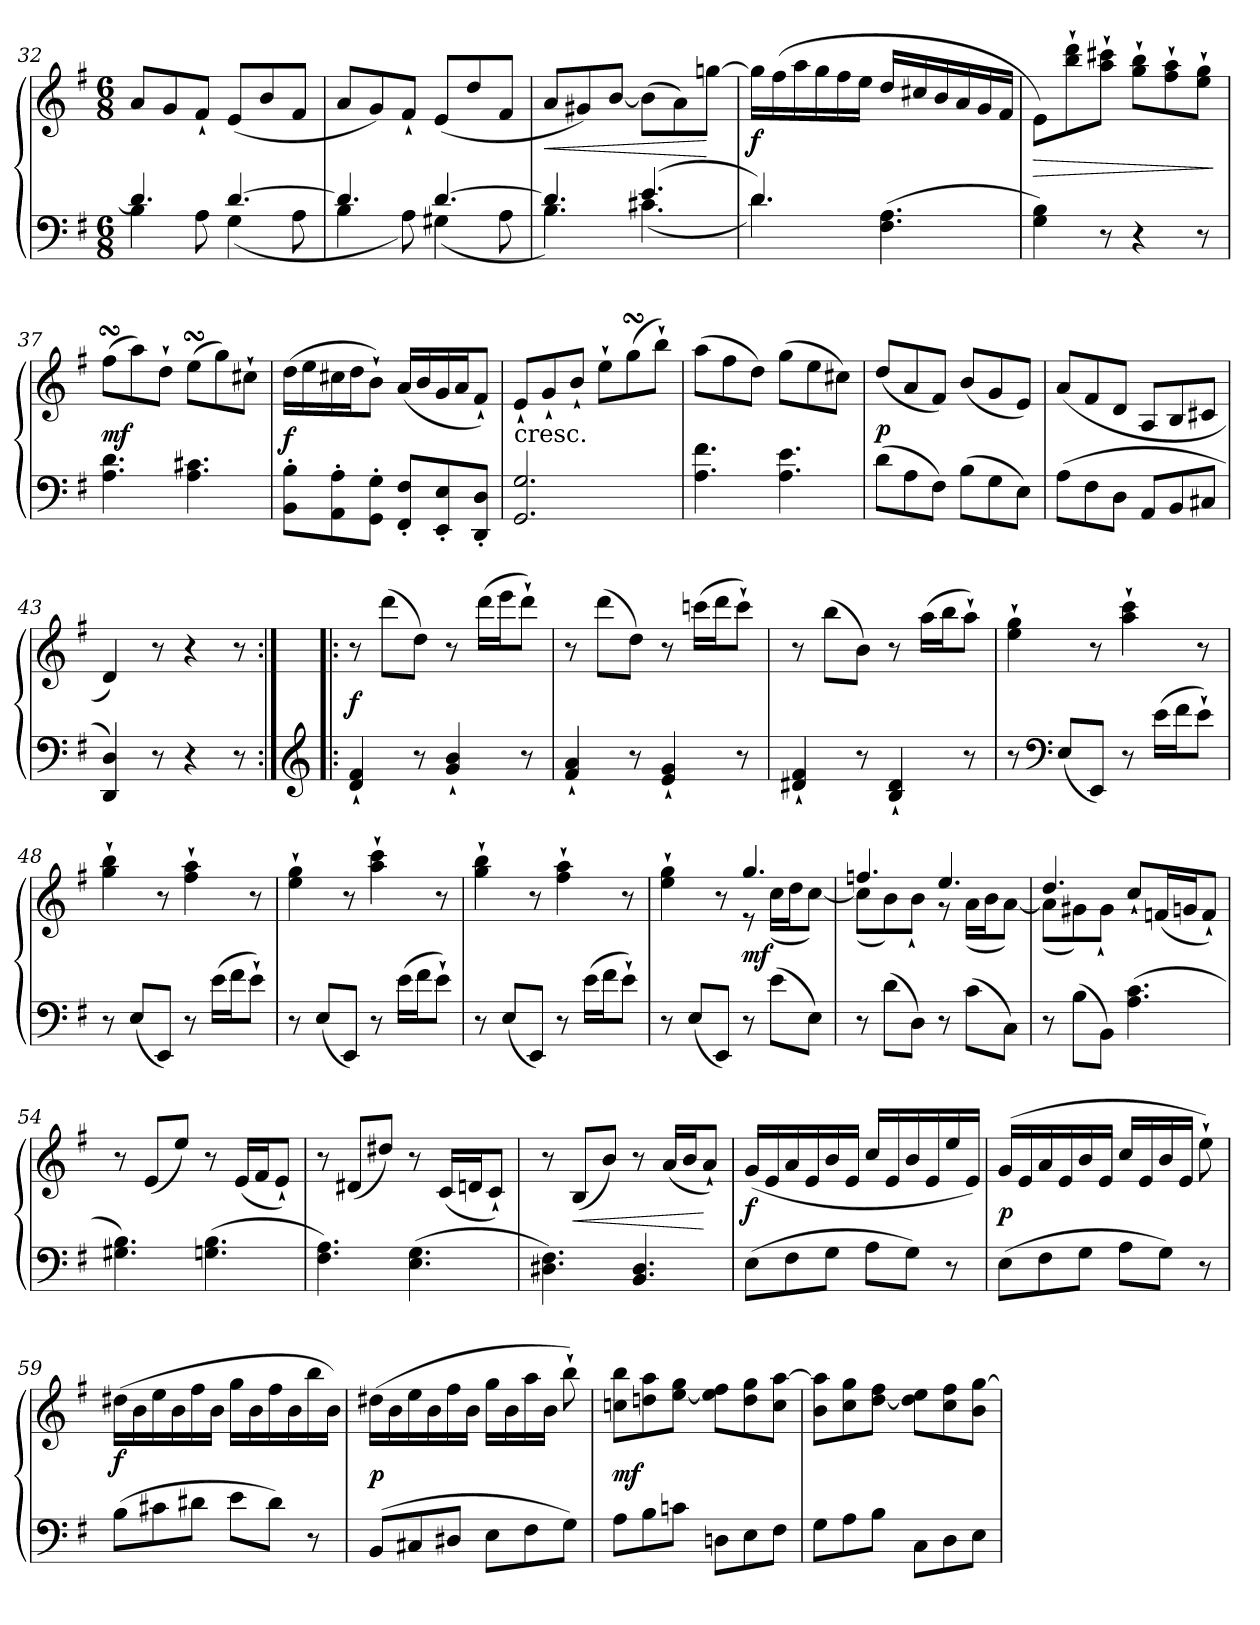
**kern	**kern	**dynam
*part1	*part1	*part1
*staff2	*staff1	*staff1/2
!!LO:LB:g=z
*clefF4	*clefG2	*
*k[f#]	*k[f#]	*
*G:	*G:	*
*M6/8	*M6/8	*
=32	=32	=32
*^	*	*
4.d]	4B	8aL	.
.	.	8g	.
.	8A	8f#`J	.
[4.d	(4G	(8eL	.
.	.	8b	.
.	8A	8f#J	.
=33	=33	=33	=33
4.d]	4B	8aL	.
.	.	8g)	.
.	8A)	8f#`J	.
[4.d	(4G#X	(8eL	.
.	.	8dd	.
.	8A	8f#J	.
=34	=34	=34	=34
4.d]	4.B)	8aL	<
.	.	8g#X)	.
.	.	[8bJ	.
(4.e	(4.c#X	(8bL]	.
.	.	8a)	.
.	.	[8ggnJ	[
=35	=35	=35	=35
4.d)	4.d)	16ggLL]	f
.	.	(16ff#	.
.	.	16aa	.
.	.	16gg	.
.	.	16ff#	.
.	.	16eeJJ	.
4.ryy	(4.F# 4.A	16ddLL	.
.	.	16cc#X	.
.	.	16b	.
.	.	16a	.
.	.	16g	.
.	.	16f#JJ	.
*v	*v	*	*
=36	=36	=36
4G 4B)	8eL)	>
.	8bb` 8ddd`	.
8r	8aa` 8ccc#X`J	.
4r	8gg` 8bb`L	.
.	8ff#` 8aa`	.
8r	8ee` 8gg`J	.
.	.	]
=37	=37	=37
4.A 4.d	(8ff#sSsSL	mf
.	8aa)	.
.	8dd`J	.
4.A 4.c#X	(8eesSSSL	.
.	8gg)	.
.	8cc#X`J	.
!!LO:LB:g=z
=38	=38	=38
8BB' 8B'L	(16ddLL	f
.	16ee	.
8AA' 8A'	16cc#X	.
.	16ddJ	.
8GG' 8G'J	8b`J)	.
8FF#' 8F#'L	(16aLL	.
.	16b	.
8EE' 8E'	16g	.
.	16aJ	.
8DD' 8D'J	8f#`J)	.
=39	=39	=39
!	!LO:TX:c:t=cresc.	!
2.GG 2.G	8e`L	.
.	8g`	.
.	8b`J	.
.	8ee`L	.
.	(8ggsSSs	.
.	8bb`J)	.
=40	=40	=40
4.A 4.f#	(8aaL	.
.	8ff#	.
.	8ddJ)	.
4.A 4.e	(8ggL	.
.	8ee	.
.	8cc#XJ)	.
=41	=41	=41
(8dL	(8ddL	p
8A	8a	.
8F#J)	8f#J)	.
(8BL	(8bL	.
8G	8g	.
8EJ)	8eJ)	.
=42	=42	=42
(8AL	(8aL	.
8F#	8f#	.
8DJ	8dJ	.
8AAL	8AL	.
8BB	8B	.
8C#XJ	8c#XJ	.
=43	=43	=43
4DD 4D)	4d)	.
8r	8r	.
4r	4r	.
8r	8r	.
!!LO:LB:g=z
=44:|!|:	=44:|!|:	=44:|!|:
*clefG2	*	*
4d` 4f#`	8r	f
.	(8dddL	.
8r	8ddJ)	.
4g` 4b`	8r	.
.	(16dddLL	.
.	16eeeJ	.
8r	8ddd`J)	.
=45	=45	=45
4f#` 4a`	8r	.
.	(8dddL	.
8r	8ddJ)	.
4e` 4g`	8r	.
.	(16cccnLL	.
.	16dddJ	.
8r	8ccc`J)	.
=46	=46	=46
4d#X` 4f#`	8r	.
.	(8bbL	.
8r	8bJ)	.
4B` 4d#`	8r	.
.	(16aaLL	.
.	16bbJ	.
8r	8aa`J)	.
=47	=47	=47
8r	4ee` 4gg`	.
*clefF4	*	*
(8EL	.	.
8EEJ)	8r	.
8r	4aa` 4ccc`	.
(16eLL	.	.
16f#J	.	.
8e`J)	8r	.
=48	=48	=48
8r	4gg` 4bb`	.
(8EL	.	.
8EEJ)	8r	.
8r	4ff#` 4aa`	.
(16eLL	.	.
16f#J	.	.
8e`J)	8r	.
=49	=49	=49
8r	4ee` 4gg`	.
(8EL	.	.
8EEJ)	8r	.
8r	4aa` 4ccc`	.
(16eLL	.	.
16f#J	.	.
8e`J)	8r	.
!!LO:LB:g=z
=50	=50	=50
8r	4gg` 4bb`	.
(8EL	.	.
8EEJ)	8r	.
8r	4ff#` 4aa`	.
(16eLL	.	.
16f#J	.	.
8e`J)	8r	.
=51	=51	=51
*	*^	*
8r	4.ryy	4ee` 4gg`	.
(8EL	.	.	.
8EEJ)	.	8r	.
8r	4.gg	8re	mf
(8eL	.	(16ccLL	.
.	.	16ddJ	.
8EJ)	.	[8ccJ)	.
=52	=52	=52	=52
8r	4.ffn	(8ccL]	.
(8dL	.	8b)	.
8DJ)	.	8b`J	.
8r	4.ee	8rg	.
(8cL	.	(16aLL	.
.	.	16bJ	.
8CJ)	.	[8aJ)	.
=53	=53	=53	=53
8r	4.dd	(8aL]	.
(8BL	.	8g#X)	.
8BBJ)	.	8g#`J	.
(4.A 4.c	8cc`L	4.ryy	.
.	(16fnL	.	.
.	16gnJ	.	.
.	8f`J)	.	.
*	*v	*v	*
=54	=54	=54
4.G#X 4.B)	8r	.
.	(8eL	.
.	8eeJ)	.
(4.Gn 4.B	8r	.
.	(16eLL	.
.	16f#J	.
.	8e`J)	.
=55	=55	=55
4.F# 4.A)	8r	.
.	(8d#XL	.
.	8dd#XJ)	.
(4.E 4.G	8r	.
.	(16cLL	.
.	16dnJ	.
.	8c`J)	.
!!LO:LB:g=z
=56	=56	=56
4.D#X 4.F#)	8r	.
.	(8BL	<
.	8bJ)	.
4.BB 4.D#	8r	.
.	(16aLL	.
.	16bJ	.
.	8a`J)	[
=57	=57	=57
(8EL	(16gLL	f
.	16e	.
8F#	16a	.
.	16e	.
8GJ	16b	.
.	16eJJ	.
8AL	16ccLL	.
.	16e	.
8GJ)	16b	.
.	16e	.
8r	16ee	.
.	16eJJ)	.
=58	=58	=58
(8EL	(16gLL	p
.	16e	.
8F#	16a	.
.	16e	.
8GJ	16b	.
.	16eJJ	.
8AL	16ccLL	.
.	16e	.
8GJ)	16b	.
.	16eJJ	.
8r	8ee`)	.
=59	=59	=59
(8BL	(16dd#XLL	f
.	16b	.
8c#X	16ee	.
.	16b	.
8d#XJ	16ff#	.
.	16bJJ	.
8eL	16ggLL	.
.	16b	.
8d#J)	16ff#	.
.	16b	.
8r	16bb	.
.	16bJJ)	.
=60	=60	=60
(8BBL	(16dd#XLL	p
.	16b	.
8C#X	16ee	.
.	16b	.
8D#XJ	16ff#	.
.	16bJJ	.
8EL	16ggLL	.
.	16b	.
8F#	16aa	.
.	16bJJ	.
8GJ)	8bb`)	.
!!LO:LB:g=z
=61	=61	=61
8AL	8ccn 8bbL	mf
8B	8ddn 8aa	.
8cnJ	[8ee 8ggJ	.
8DnL	8ee] 8ff#L	.
8E	8dd 8gg	.
8F#J	8cc [8aaJ	.
=62	=62	=62
8GL	8b 8aa]L	.
8A	8cc 8gg	.
8BJ	[8dd 8ff#J	.
8CL	8dd] 8eeL	.
8D	8cc 8ff#	.
8EJ	8b [8ggJ	.
=	=	=
*-	*-	*-
